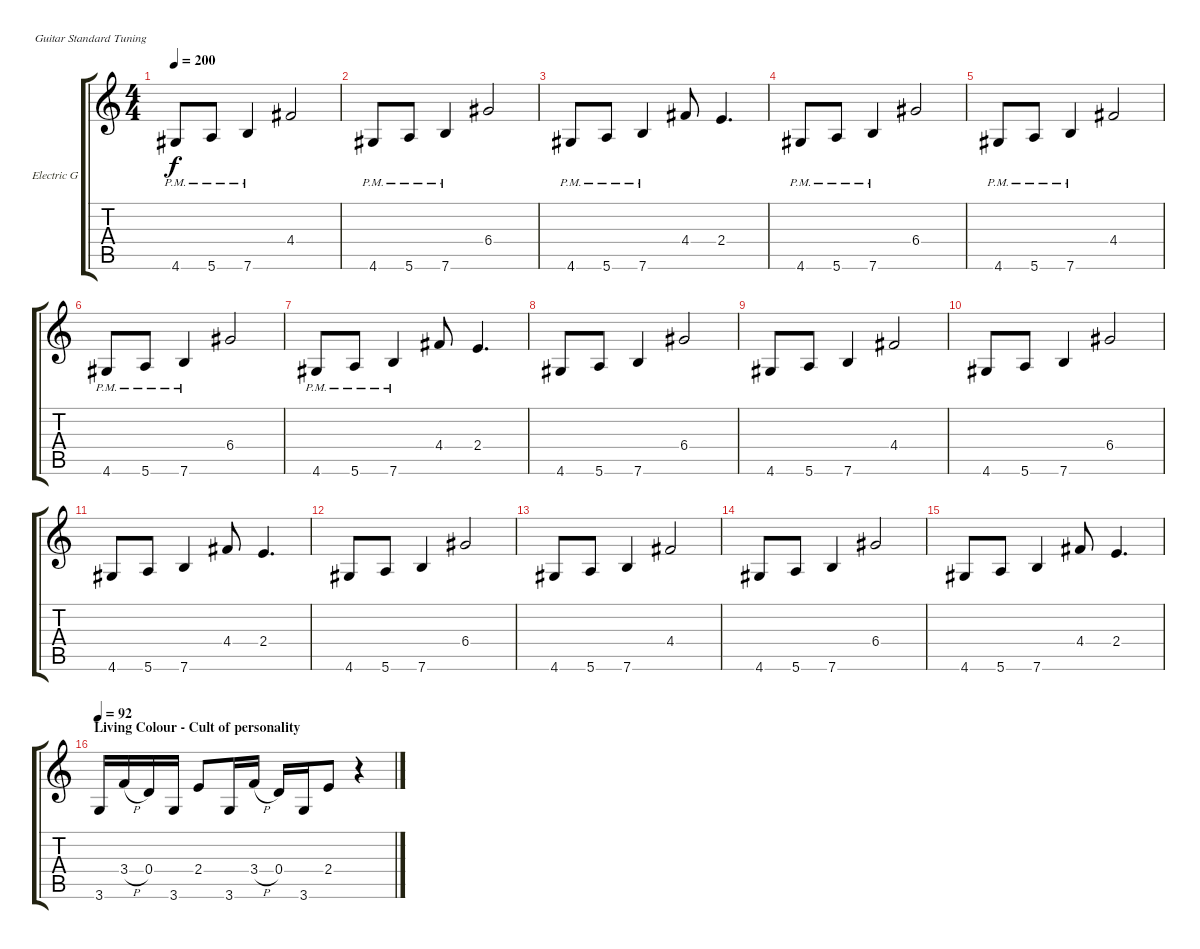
\defaultSystemsLayout 4
\bracketExtendMode groupsimilarinstruments
\firstSystemTrackNameOrientation horizontal
\otherSystemsTrackNameOrientation horizontal
\track ("Electric Guitar" "Electric G") {instrument electricguitarclean}
\staff {score tabs}
\tuning (E4 B3 G3 D3 A2 E2)
\ts (4 4)
\tempo 200
\clef g2
\ks c
4.6{pm}.8{dy f} 5.6{pm}.8 7.6{pm}.4 4.4.2 |
4.6{pm}.8 5.6{pm}.8 7.6{pm}.4 6.4.2 |
4.6{pm}.8 5.6{pm}.8 7.6{pm}.4 4.4.8 2.4.4{d} |
4.6{pm}.8 5.6{pm}.8 7.6{pm}.4 6.4.2 |
4.6{pm}.8 5.6{pm}.8 7.6{pm}.4 4.4.2 |
4.6{pm}.8 5.6{pm}.8 7.6{pm}.4 6.4.2 |
4.6{pm}.8 5.6{pm}.8 7.6{pm}.4 4.4.8 2.4.4{d} |
4.6.8 5.6.8 7.6.4 6.4.2 |
4.6.8 5.6.8 7.6.4 4.4.2 |
4.6.8 5.6.8 7.6.4 6.4.2 |
4.6.8 5.6.8 7.6.4 4.4.8 2.4.4{d} |
4.6.8 5.6.8 7.6.4 6.4.2 |
4.6.8 5.6.8 7.6.4 4.4.2 |
4.6.8 5.6.8 7.6.4 6.4.2 |
4.6.8 5.6.8 7.6.4 4.4.8 2.4.4{d} |
\section ("" "Living Colour - Cult of personality")
\tempo 92
3.6.16 3.4{h}.16 0.4.16 3.6.16 2.4.8 3.6.16 3.4{h}.16 0.4.16 3.6.16 2.4.8 r.4
